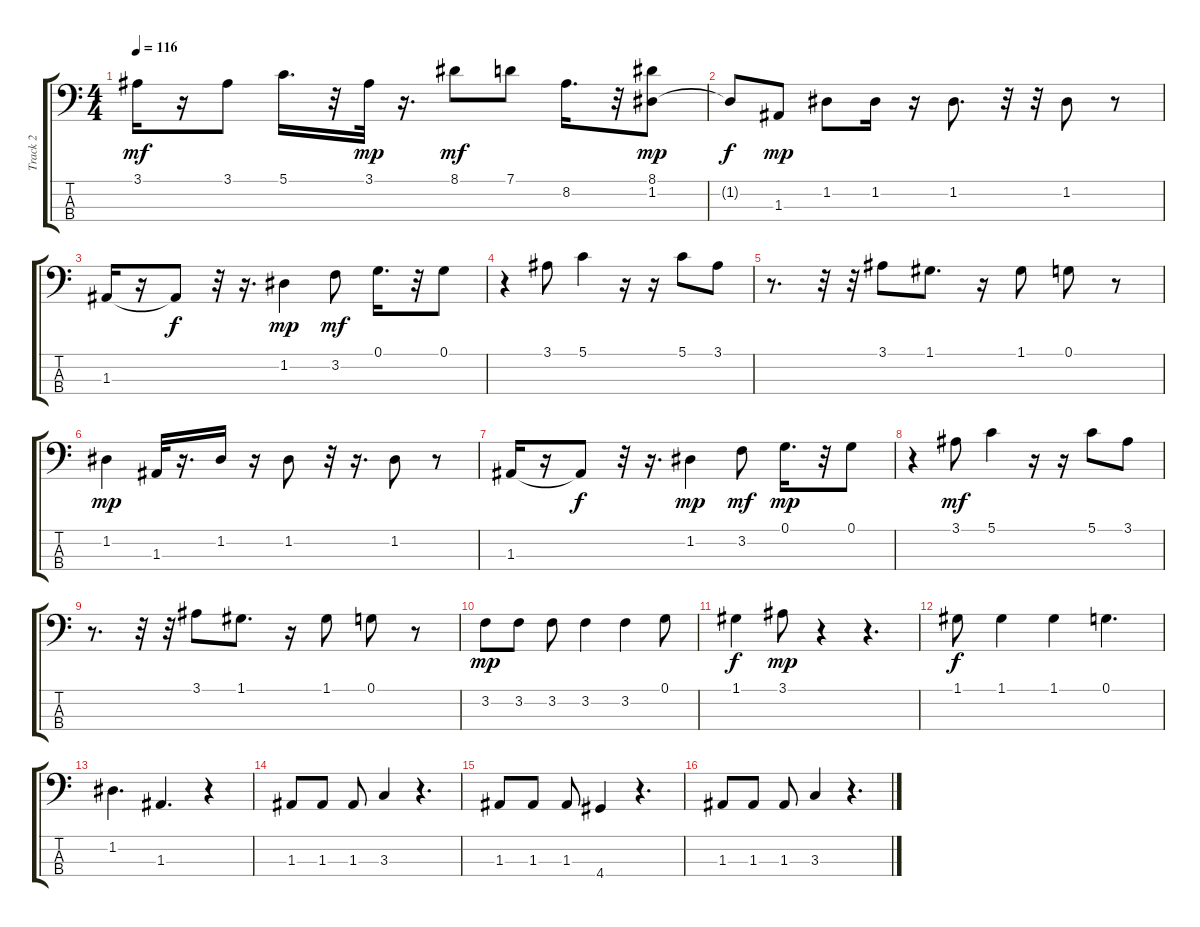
\track ("Track 2" "Track 2") {instrument synthbass1}
\staff {score tabs}
\tuning (G2 D2 A1 E1) {hide}
\ts (4 4)
\tempo 116
\clef f4
\ks c
3.1.16{dy mf} r.16 3.1.8 5.1.16{d} r.32 3.1.32{dy mp} r.16{d} 8.1.8{dy mf} 7.1.8 8.2.16{d} r.32 (8.1 1.2).8{dy mp} |
1.2{t}.8{dy f} 1.3.8{dy mp} 1.2.8 1.2.16 r.16 1.2.8{d} r.32 r.32 1.2.8 r.8 |
1.3.16 r.16 1.3{t}.8{dy f} r.32 r.16{d} 1.2.4{dy mp} 3.2.8{dy mf} 0.1.16{d} r.32 0.1.8 |
r.4 3.1.8 5.1.4 r.16 r.16 5.1.8 3.1.8 |
r.8{d} r.32 r.32 3.1.8 1.1.8{d} r.16 1.1.8 0.1.8 r.8 |
1.2.4{dy mp} 1.3.32 r.16{d} 1.2.16 r.16 1.2.8 r.32 r.16{d} 1.2.8 r.8 |
1.3.16 r.16 1.3{t}.8{dy f} r.32 r.16{d} 1.2.4{dy mp} 3.2.8{dy mf} 0.1.16{d dy mp} r.32 0.1.8 |
r.4 3.1.8{dy mf} 5.1.4 r.16 r.16 5.1.8 3.1.8 |
r.8{d} r.32 r.32 3.1.8 1.1.8{d} r.16 1.1.8 0.1.8 r.8 |
3.2.8{dy mp} 3.2.8 3.2.8 3.2.4 3.2.4 0.1.8 |
1.1.4{dy f} 3.1.8{dy mp} r.4 r.4{d} |
1.1.8{dy f} 1.1.4 1.1.4 0.1.4{d} |
1.2.4{d} 1.3.4{d} r.4 |
1.3.8 1.3.8 1.3.8 3.3.4 r.4{d} |
1.3.8 1.3.8 1.3.8 4.4.4 r.4{d} |
1.3.8 1.3.8 1.3.8 3.3.4 r.4{d}
